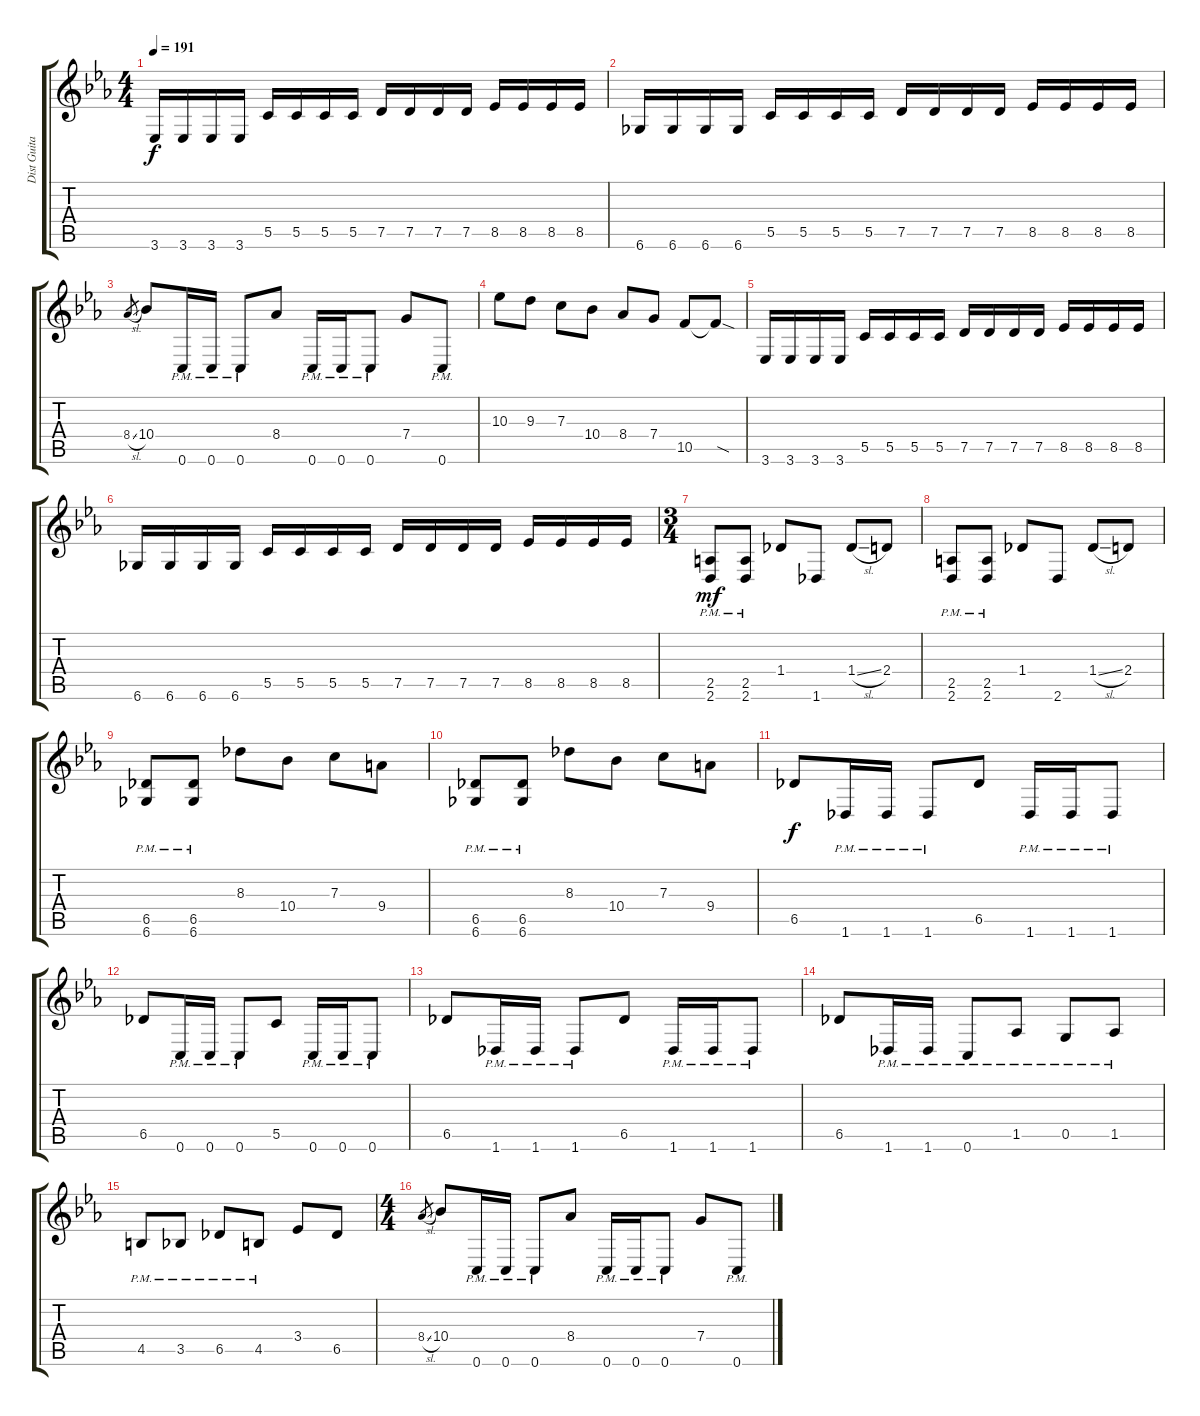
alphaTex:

\track ("Dist Guitar Right" "Dist Guita") {instrument distortionguitar}
\staff {score tabs}
\tuning (D4 A3 F3 C3 G2 C2) {hide}
\ts (4 4)
\tempo 191
\clef g2
\ks cminor
3.6.16{dy f} 3.6.16 3.6.16 3.6.16 5.5.16 5.5.16 5.5.16 5.5.16 7.5.16 7.5.16 7.5.16 7.5.16 8.5.16 8.5.16 8.5.16 8.5.16 |
6.6.16 6.6.16 6.6.16 6.6.16 5.5.16 5.5.16 5.5.16 5.5.16 7.5.16 7.5.16 7.5.16 7.5.16 8.5.16 8.5.16 8.5.16 8.5.16 |
8.4{sl}.8{gr} 10.4.8 0.6{pm}.16 0.6{pm}.16 0.6{pm}.8 8.4.8 0.6{pm}.16 0.6{pm}.16 0.6{pm}.8 7.4.8 0.6{pm}.8 |
10.3.8 9.3.8 7.3.8 10.4.8 8.4.8 7.4.8 10.5.8 10.5{sod t}.8 |
3.6.16 3.6.16 3.6.16 3.6.16 5.5.16 5.5.16 5.5.16 5.5.16 7.5.16 7.5.16 7.5.16 7.5.16 8.5.16 8.5.16 8.5.16 8.5.16 |
6.6.16 6.6.16 6.6.16 6.6.16 5.5.16 5.5.16 5.5.16 5.5.16 7.5.16 7.5.16 7.5.16 7.5.16 8.5.16 8.5.16 8.5.16 8.5.16 |
\ts (3 4)
(2.5{pm} 2.6{pm}).8{dy mf} (2.5{pm} 2.6{pm}).8 1.4.8 1.6.8 1.4{sl}.8 2.4.8 |
(2.5{pm} 2.6{pm}).8 (2.5{pm} 2.6{pm}).8 1.4.8 2.6.8 1.4{sl}.8 2.4.8 |
(6.5{pm} 6.6{pm}).8 (6.5{pm} 6.6{pm}).8 8.3.8 10.4.8 7.3.8 9.4.8 |
(6.5{pm} 6.6{pm}).8 (6.5{pm} 6.6{pm}).8 8.3.8 10.4.8 7.3.8 9.4.8 |
6.5.8{dy f} 1.6{pm}.16 1.6{pm}.16 1.6{pm}.8 6.5.8 1.6{pm}.16 1.6{pm}.16 1.6{pm}.8 |
6.5.8 0.6{pm}.16 0.6{pm}.16 0.6{pm}.8 5.5.8 0.6{pm}.16 0.6{pm}.16 0.6{pm}.8 |
6.5.8 1.6{pm}.16 1.6{pm}.16 1.6{pm}.8 6.5.8 1.6{pm}.16 1.6{pm}.16 1.6{pm}.8 |
6.5.8 1.6{pm}.16 1.6{pm}.16 0.6{pm}.8 1.5{pm}.8 0.5{pm}.8 1.5{pm}.8 |
4.5{pm}.8 3.5{pm}.8 6.5{pm}.8 4.5{pm}.8 3.4.8 6.5.8 |
\ts (4 4)
8.4{sl}.8{gr} 10.4.8 0.6{pm}.16 0.6{pm}.16 0.6{pm}.8 8.4.8 0.6{pm}.16 0.6{pm}.16 0.6{pm}.8 7.4.8 0.6{pm}.8
